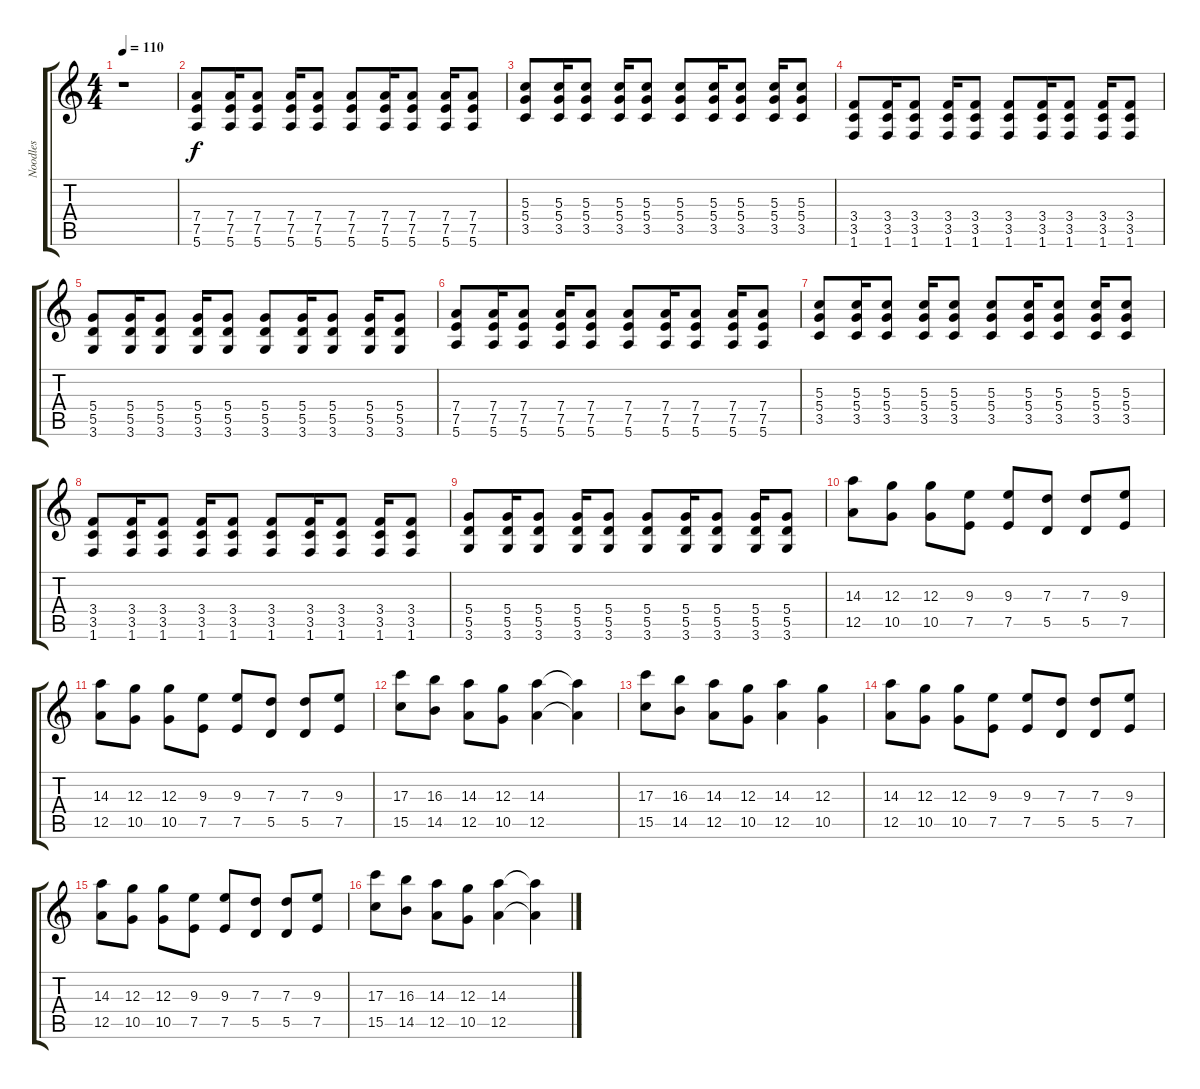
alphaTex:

\track ("Noodles" "Noodles") {instrument distortionguitar}
\staff {score tabs}
\tuning (E4 B3 G3 D3 A2 E2) {hide}
\ts (4 4)
\tempo 110
\clef g2
\ks c
r.1{dy f} |
(7.4 7.5 5.6).8 (7.4 7.5 5.6).16 (7.4 7.5 5.6).8 (7.4 7.5 5.6).16 (7.4 7.5 5.6).8 (7.4 7.5 5.6).8 (7.4 7.5 5.6).16 (7.4 7.5 5.6).8 (7.4 7.5 5.6).16 (7.4 7.5 5.6).8 |
(5.3 5.4 3.5).8 (5.3 5.4 3.5).16 (5.3 5.4 3.5).8 (5.3 5.4 3.5).16 (5.3 5.4 3.5).8 (5.3 5.4 3.5).8 (5.3 5.4 3.5).16 (5.3 5.4 3.5).8 (5.3 5.4 3.5).16 (5.3 5.4 3.5).8 |
(3.4 3.5 1.6).8 (3.4 3.5 1.6).16 (3.4 3.5 1.6).8 (3.4 3.5 1.6).16 (3.4 3.5 1.6).8 (3.4 3.5 1.6).8 (3.4 3.5 1.6).16 (3.4 3.5 1.6).8 (3.4 3.5 1.6).16 (3.4 3.5 1.6).8 |
(5.4 5.5 3.6).8 (5.4 5.5 3.6).16 (5.4 5.5 3.6).8 (5.4 5.5 3.6).16 (5.4 5.5 3.6).8 (5.4 5.5 3.6).8 (5.4 5.5 3.6).16 (5.4 5.5 3.6).8 (5.4 5.5 3.6).16 (5.4 5.5 3.6).8 |
(7.4 7.5 5.6).8 (7.4 7.5 5.6).16 (7.4 7.5 5.6).8 (7.4 7.5 5.6).16 (7.4 7.5 5.6).8 (7.4 7.5 5.6).8 (7.4 7.5 5.6).16 (7.4 7.5 5.6).8 (7.4 7.5 5.6).16 (7.4 7.5 5.6).8 |
(5.3 5.4 3.5).8 (5.3 5.4 3.5).16 (5.3 5.4 3.5).8 (5.3 5.4 3.5).16 (5.3 5.4 3.5).8 (5.3 5.4 3.5).8 (5.3 5.4 3.5).16 (5.3 5.4 3.5).8 (5.3 5.4 3.5).16 (5.3 5.4 3.5).8 |
(3.4 3.5 1.6).8 (3.4 3.5 1.6).16 (3.4 3.5 1.6).8 (3.4 3.5 1.6).16 (3.4 3.5 1.6).8 (3.4 3.5 1.6).8 (3.4 3.5 1.6).16 (3.4 3.5 1.6).8 (3.4 3.5 1.6).16 (3.4 3.5 1.6).8 |
(5.4 5.5 3.6).8 (5.4 5.5 3.6).16 (5.4 5.5 3.6).8 (5.4 5.5 3.6).16 (5.4 5.5 3.6).8 (5.4 5.5 3.6).8 (5.4 5.5 3.6).16 (5.4 5.5 3.6).8 (5.4 5.5 3.6).16 (5.4 5.5 3.6).8 |
(14.3 12.5).8 (12.3 10.5).8 (12.3 10.5).8 (9.3 7.5).8 (9.3 7.5).8 (7.3 5.5).8 (7.3 5.5).8 (9.3 7.5).8 |
(14.3 12.5).8 (12.3 10.5).8 (12.3 10.5).8 (9.3 7.5).8 (9.3 7.5).8 (7.3 5.5).8 (7.3 5.5).8 (9.3 7.5).8 |
(17.3 15.5).8 (16.3 14.5).8 (14.3 12.5).8 (12.3 10.5).8 (14.3 12.5).4 (14.3{t} 12.5{t}).4 |
(17.3 15.5).8 (16.3 14.5).8 (14.3 12.5).8 (12.3 10.5).8 (14.3 12.5).4 (12.3 10.5).4 |
(14.3 12.5).8 (12.3 10.5).8 (12.3 10.5).8 (9.3 7.5).8 (9.3 7.5).8 (7.3 5.5).8 (7.3 5.5).8 (9.3 7.5).8 |
(14.3 12.5).8 (12.3 10.5).8 (12.3 10.5).8 (9.3 7.5).8 (9.3 7.5).8 (7.3 5.5).8 (7.3 5.5).8 (9.3 7.5).8 |
(17.3 15.5).8 (16.3 14.5).8 (14.3 12.5).8 (12.3 10.5).8 (14.3 12.5).4 (14.3{t} 12.5{t}).4
